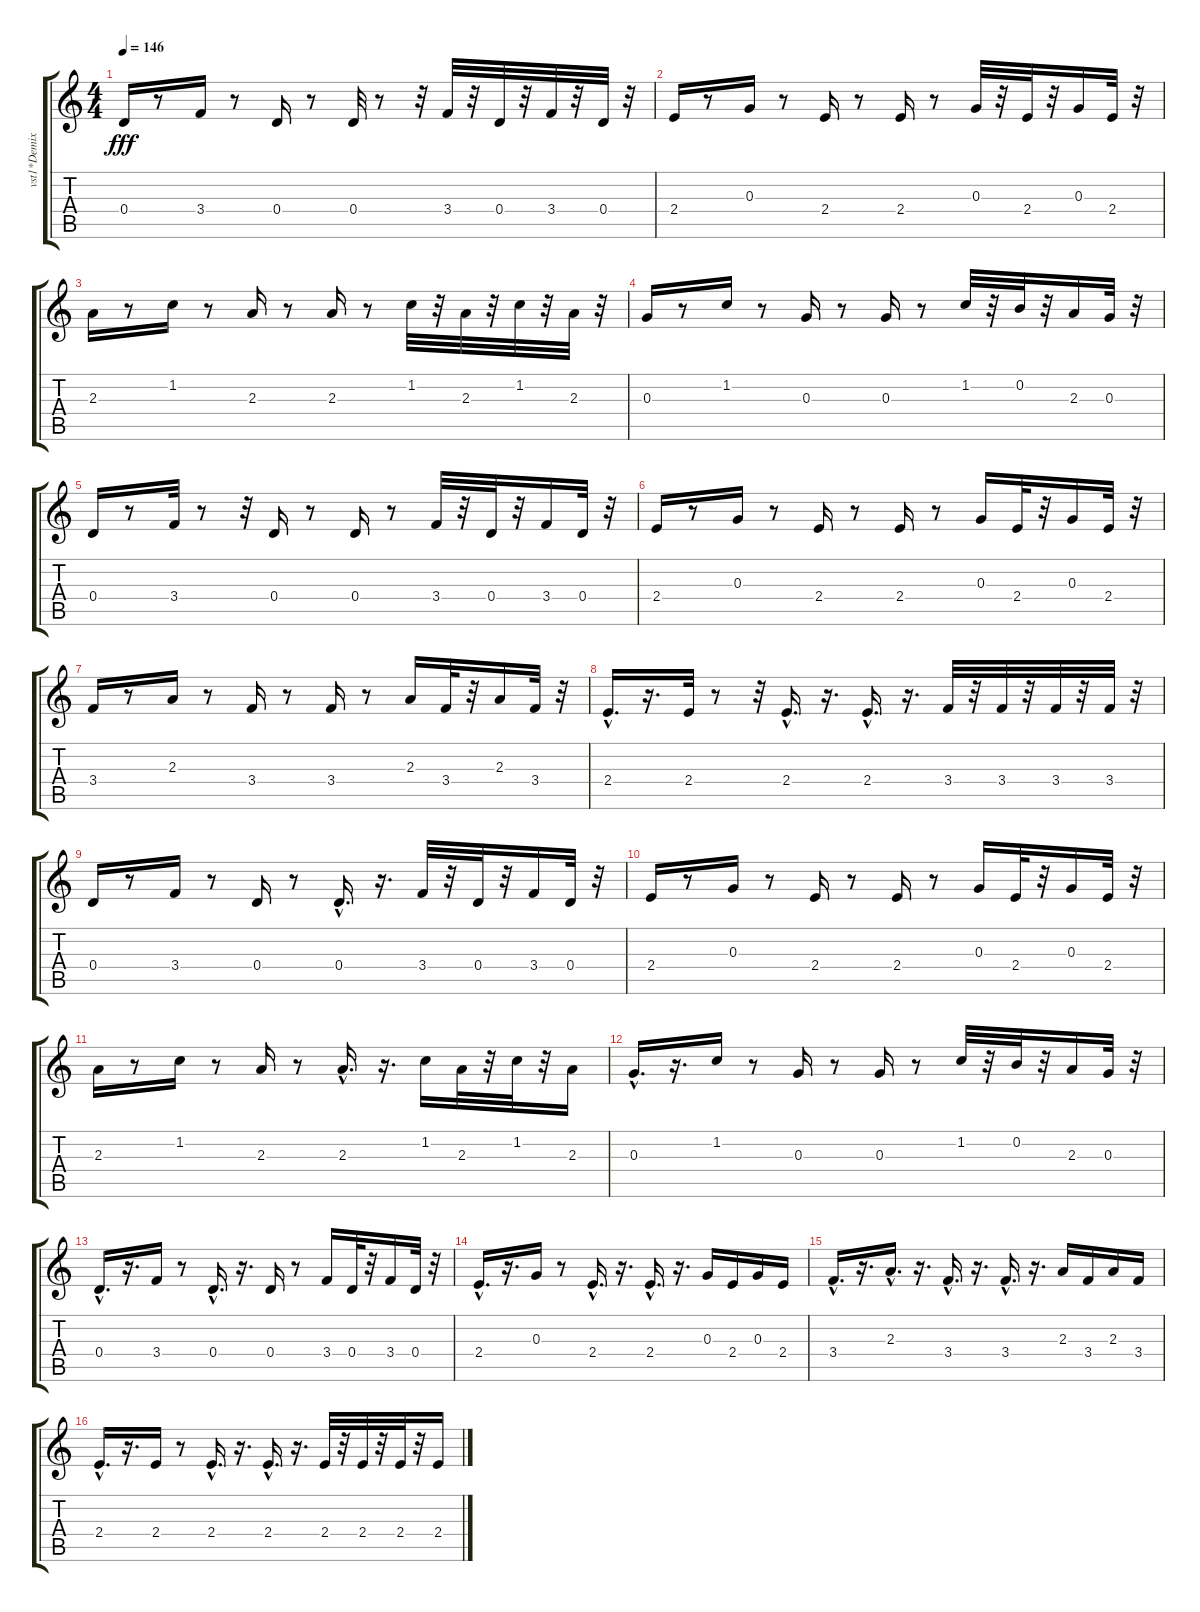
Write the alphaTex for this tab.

\track ("vst1*Demixed 14" "vst1*Demix") {instrument synthbass1}
\staff {score tabs}
\tuning (E4 B3 G3 D3 A2 E2) {hide}
\ts (4 4)
\tempo 146
\clef g2
\ks c
0.4.16{dy fff} r.8 3.4.16 r.8 0.4.16 r.8 0.4.32 r.8 r.32 3.4.32 r.32 0.4.32 r.32 3.4.32 r.32 0.4.32 r.32 |
2.4.16 r.8 0.3.16 r.8 2.4.16 r.8 2.4.16 r.8 0.3.32 r.32 2.4.32 r.32 0.3.16 2.4.32 r.32 |
2.3.16 r.8 1.2.16 r.8 2.3.16 r.8 2.3.16 r.8 1.2.32 r.32 2.3.32 r.32 1.2.32 r.32 2.3.32 r.32 |
0.3.16 r.8 1.2.16 r.8 0.3.16 r.8 0.3.16 r.8 1.2.32 r.32 0.2.32 r.32 2.3.16 0.3.32 r.32 |
0.4.16 r.8 3.4.32 r.8 r.32 0.4.16 r.8 0.4.16 r.8 3.4.32 r.32 0.4.32 r.32 3.4.16 0.4.32 r.32 |
2.4.16 r.8 0.3.16 r.8 2.4.16 r.8 2.4.16 r.8 0.3.16 2.4.32 r.32 0.3.16 2.4.32 r.32 |
3.4.16 r.8 2.3.16 r.8 3.4.16 r.8 3.4.16 r.8 2.3.16 3.4.32 r.32 2.3.16 3.4.32 r.32 |
2.4{hac}.16{d} r.16{d} 2.4.32 r.8 r.32 2.4{hac}.16{d} r.16{d} 2.4{hac}.16{d} r.16{d} 3.4.32 r.32 3.4.32 r.32 3.4.32 r.32 3.4.32 r.32 |
0.4.16 r.8 3.4.16 r.8 0.4.16 r.8 0.4{hac}.16{d} r.16{d} 3.4.32 r.32 0.4.32 r.32 3.4.16 0.4.32 r.32 |
2.4.16 r.8 0.3.16 r.8 2.4.16 r.8 2.4.16 r.8 0.3.16 2.4.32 r.32 0.3.16 2.4.32 r.32 |
2.3.16 r.8 1.2.16 r.8 2.3.16 r.8 2.3{hac}.16{d} r.16{d} 1.2.16 2.3.32 r.32 1.2.32 r.32 2.3.16 |
0.3{hac}.16{d} r.16{d} 1.2.16 r.8 0.3.16 r.8 0.3.16 r.8 1.2.32 r.32 0.2.32 r.32 2.3.16 0.3.32 r.32 |
0.4{hac}.16{d} r.16{d} 3.4.16 r.8 0.4{hac}.16{d} r.16{d} 0.4.16 r.8 3.4.16 0.4.32 r.32 3.4.16 0.4.32 r.32 |
2.4{hac}.16{d} r.16{d} 0.3.16 r.8 2.4{hac}.16{d} r.16{d} 2.4{hac}.16{d} r.16{d} 0.3.16 2.4.16 0.3.16 2.4.16 |
3.4{hac}.16{d} r.16{d} 2.3{hac}.16{d} r.16{d} 3.4{hac}.16{d} r.16{d} 3.4{hac}.16{d} r.16{d} 2.3.16 3.4.16 2.3.16 3.4.16 |
2.4{hac}.16{d} r.16{d} 2.4.16 r.8 2.4{hac}.16{d} r.16{d} 2.4{hac}.16{d} r.16{d} 2.4.32 r.32 2.4.32 r.32 2.4.32 r.32 2.4.16
